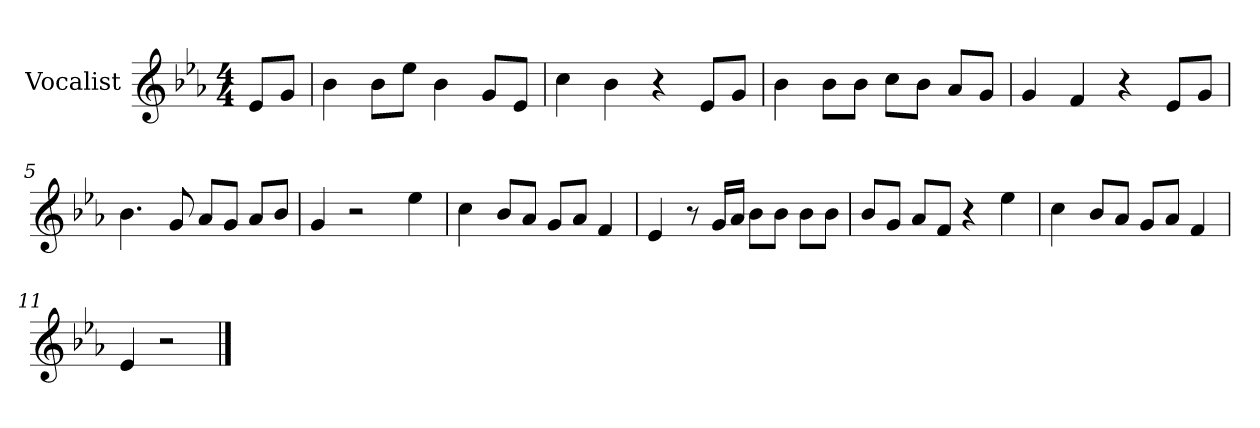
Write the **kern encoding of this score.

**kern
*part1
*staff1
*I"Vocalist
*k[b-e-a-]
*E-:
*M4/4
=
8e-L
8gJ
=1
4b-
8b-L
8ee-J
4b-
8gL
8e-J
=2
4cc
4b-
4r
8e-L
8gJ
=3
4b-
8b-L
8b-J
8ccL
8b-J
8a-L
8gJ
=4
4g
4f
4r
8e-L
8gJ
=5
4.b-
8g
8a-L
8gJ
8a-L
8b-J
=6
4g
2r
4ee-
=7
4cc
8b-L
8a-J
8gL
8a-J
4f
=8
4e-
8r
16gLL
16a-JJ
8b-L
8b-J
8b-L
8b-J
=9
8b-L
8gJ
8a-L
8fJ
4r
4ee-
=10
4cc
8b-L
8a-J
8gL
8a-J
4f
=11
4e-
2r
==
*-
